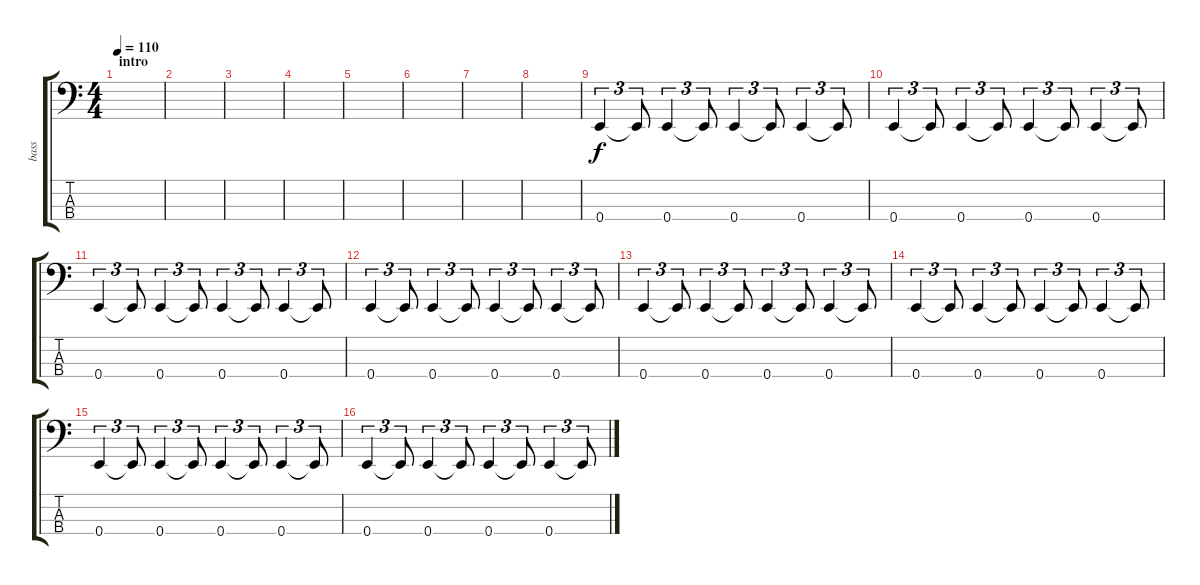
\track ("bass" "bass") {instrument electricbassfinger}
\staff {score tabs}
\tuning (G2 D2 A1 E1) {hide}
\ts (4 4)
\section ("" "intro")
\tempo 110
\clef f4
\ks c
|
|
|
|
|
|
|
|
0.4.4{tu (3 2)} 0.4{t}.8{tu (3 2)} 0.4.4{tu (3 2)} 0.4{t}.8{tu (3 2)} 0.4.4{tu (3 2)} 0.4{t}.8{tu (3 2)} 0.4.4{tu (3 2)} 0.4{t}.8{tu (3 2)} |
0.4.4{tu (3 2)} 0.4{t}.8{tu (3 2)} 0.4.4{tu (3 2)} 0.4{t}.8{tu (3 2)} 0.4.4{tu (3 2)} 0.4{t}.8{tu (3 2)} 0.4.4{tu (3 2)} 0.4{t}.8{tu (3 2)} |
0.4.4{tu (3 2)} 0.4{t}.8{tu (3 2)} 0.4.4{tu (3 2)} 0.4{t}.8{tu (3 2)} 0.4.4{tu (3 2)} 0.4{t}.8{tu (3 2)} 0.4.4{tu (3 2)} 0.4{t}.8{tu (3 2)} |
0.4.4{tu (3 2)} 0.4{t}.8{tu (3 2)} 0.4.4{tu (3 2)} 0.4{t}.8{tu (3 2)} 0.4.4{tu (3 2)} 0.4{t}.8{tu (3 2)} 0.4.4{tu (3 2)} 0.4{t}.8{tu (3 2)} |
0.4.4{tu (3 2)} 0.4{t}.8{tu (3 2)} 0.4.4{tu (3 2)} 0.4{t}.8{tu (3 2)} 0.4.4{tu (3 2)} 0.4{t}.8{tu (3 2)} 0.4.4{tu (3 2)} 0.4{t}.8{tu (3 2)} |
0.4.4{tu (3 2)} 0.4{t}.8{tu (3 2)} 0.4.4{tu (3 2)} 0.4{t}.8{tu (3 2)} 0.4.4{tu (3 2)} 0.4{t}.8{tu (3 2)} 0.4.4{tu (3 2)} 0.4{t}.8{tu (3 2)} |
0.4.4{tu (3 2)} 0.4{t}.8{tu (3 2)} 0.4.4{tu (3 2)} 0.4{t}.8{tu (3 2)} 0.4.4{tu (3 2)} 0.4{t}.8{tu (3 2)} 0.4.4{tu (3 2)} 0.4{t}.8{tu (3 2)} |
0.4.4{tu (3 2)} 0.4{t}.8{tu (3 2)} 0.4.4{tu (3 2)} 0.4{t}.8{tu (3 2)} 0.4.4{tu (3 2)} 0.4{t}.8{tu (3 2)} 0.4.4{tu (3 2)} 0.4{t}.8{tu (3 2)}
